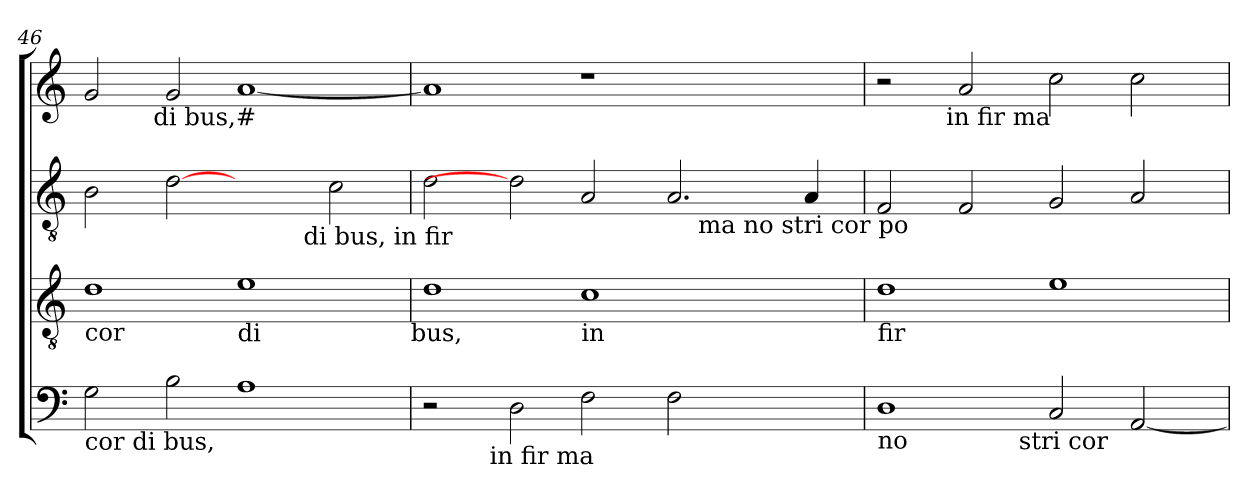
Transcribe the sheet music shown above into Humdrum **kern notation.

**kern	**kern	**kern	**kern
*part4	*part3	*part2	*part1
*staff4	*staff3	*staff2	*staff1
*clefF4	*clefGv2	*clefGv2	*clefG2
*k[]	*k[]	*k[]	*k[]
*C:	*C:	*C:	*C:
=46	=46	=46	=46
!	!LO:TX:b:t=cor	!	!
!LO:TX:b:t=cor di bus,	!	!	!
*	*	*	*^
2G\	1d	2B\	2g/	4...ryy
!	!	!	!	!LO:TX:b:t=di bus,#
.	.	.	.	1ryy
2B\	.	[2d	2g/	.
!	!LO:TX:b:t=di	!	!	!
1A	1e	4..ryy	[<1a	.
!	!	!LO:TX:b:t=di bus, in fir	!	!
.	.	16ryy	.	.
.	.	.	.	2ryy
.	.	2c\	.	.
.	.	.	.	32ryy
!	!LO:TX:b:t=bus,	!	!	!
*	*	*	*v	*v
=47	=47	=47	=47
*^	*	*^	*
2r	4..ryy	1d	2d\	1ryy	1a]
!	!LO:TX:b:t=in fir ma	!	!	!	!
.	1ryy	.	.	.	.
2D\	.	.	2d]	.	.
!	!	!LO:TX:b:t=in	!	!	!
2F\	.	1c	2A/	2ryy	1r
.	1ryy	.	.	.	.
2F\	.	.	2.A/	8ryy	.
!	!	!	!	!LO:TX:b:t=ma no stri cor po	!
.	.	.	.	2..ryy	.
2ryy	.	2ryy	.	.	2ryy
.	.	.	4A/	.	.
.	16ryy	.	.	.	.
=48	=48	=48	=48	=48	=48
!	!	!LO:TX:b:t=fir	!	!	!
!LO:TX:b:t=no	!	!	!	!	!
*	*	*	*v	*v	*^
1D	2..ryy	1d	2F/	2r	4...ryy
!	!	!	!	!	!LO:TX:b:t=in fir ma
.	.	.	.	.	1ryy
.	.	.	2F/	2a/	.
!	!LO:TX:b:t=stri cor	!	!	!	!
.	1ryy	.	.	.	.
2C/	.	1e	2G/	2cc\	.
.	.	.	.	.	2ryy
[<2AA/	.	.	2A/	2cc\	.
.	8ryy	.	.	.	.
.	.	.	.	.	32ryy
*v	*v	*	*	*v	*v
=	=	=	=
*-	*-	*-	*-
